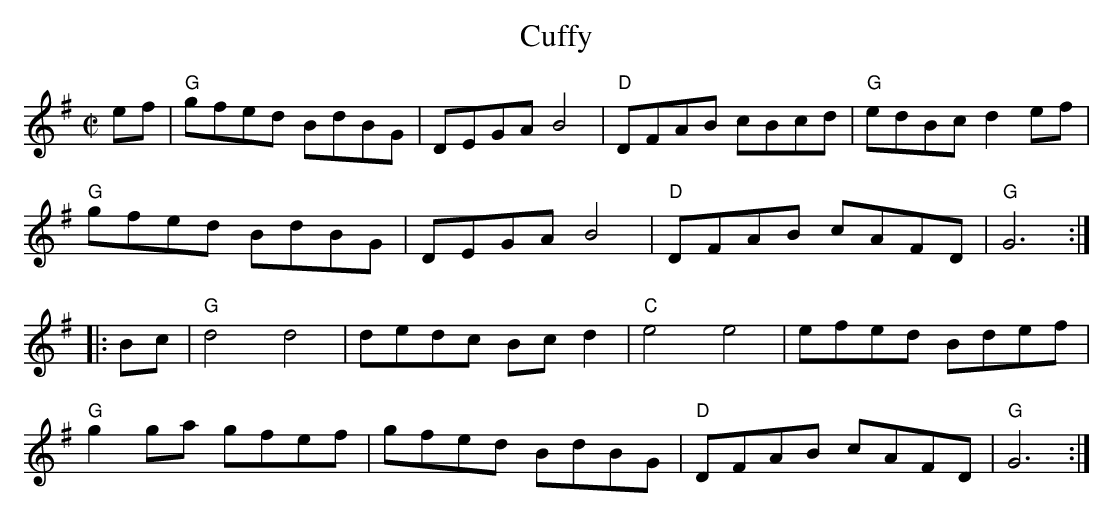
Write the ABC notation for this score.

X:1
T: Cuffy
M: C|
K: G
ef| "G"gfed BdBG| DEGA B4| "D"DFAB cBcd| "G"edBc d2ef|
"G"gfed BdBG| DEGA B4| "D"DFAB cAFD| "G"G6 :|
|:Bc| "G"d4 d4| dedc Bcd2| "C"e4 e4| efed Bdef|
"G"g2ga gfef| gfed BdBG| "D"DFAB cAFD| "G"G6 :|
